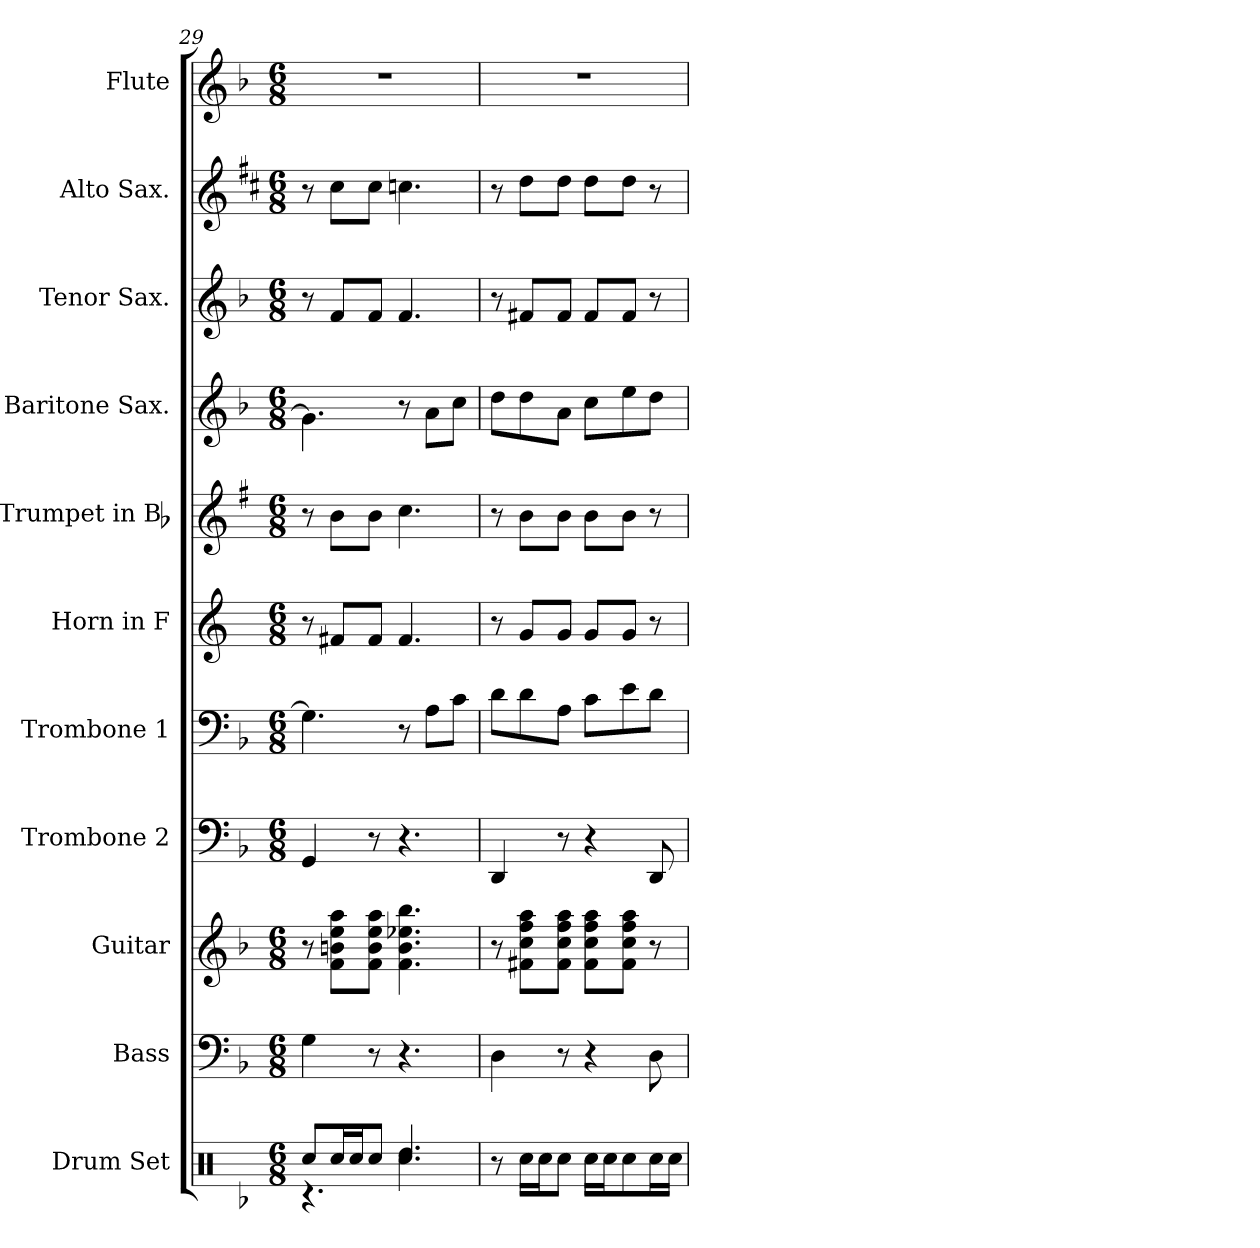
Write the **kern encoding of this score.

**kern	**kern	**kern	**kern	**kern	**kern	**kern	**kern	**kern	**kern	**kern
*part11	*part10	*part9	*part8	*part7	*part6	*part5	*part4	*part3	*part2	*part1
*staff11	*staff10	*staff9	*staff8	*staff7	*staff6	*staff5	*staff4	*staff3	*staff2	*staff1
*I"Drum Set	*I"Bass	*I"Guitar	*I"Trombone 2	*I"Trombone 1	*I"Horn in F	*I"Trumpet in Bb	*I"Baritone Sax.	*I"Tenor Sax.	*I"Alto Sax.	*I"Flute
*I'D. S.	*I'Bass	*I'Gtr.	*I'Tbn. 2	*I'Tbn. 1	*I'Hn.	*	*I'B. Sx.	*I'T. Sx.	*I'A. Sx.	*I'Fl.
*clefX	*clefF4	*clefG2	*clefF4	*clefF4	*clefG2	*clefG2	*clefG2	*clefG2	*clefG2	*clefG2
*	*ITrd7c12	*ITrd7c12	*	*	*ITrd4c7	*ITrd1c2	*ITrd12c21	*ITrd8c14	*ITrd5c9	*
*k[b-]	*k[b-]	*k[b-]	*k[b-]	*k[b-]	*k[b-]	*k[b-]	*k[b-]	*k[b-]	*k[b-]	*k[b-]
*F:	*F:	*F:	*F:	*F:	*F:	*F:	*F:	*F:	*F:	*F:
*M6/8	*M6/8	*M6/8	*M6/8	*M6/8	*M6/8	*M6/8	*M6/8	*M6/8	*M6/8	*M6/8
=29	=29	=29	=29	=29	=29	=29	=29	=29	=29	=29
!LO:N:head=solid	!	!	!	!	!	!	!	!	!	!
*^	*	*	*	*	*	*	*	*	*	*
8Rcc/L	4.rc	4GG\	8r	4GG/	4.G\]	8r	8r	4.G\]	8r	8r	2.r
!LO:N:head=solid	!	!	!	!	!	!	!	!	!	!	!
16Rcc/L	.	.	8F\ 8Bn\ 8e\ 8a\L	.	.	8Bn/L	8a\L	.	8F/L	8e\L	.
!LO:N:head=solid	!	!	!	!	!	!	!	!	!	!	!
16Rcc/J	.	.	.	.	.	.	.	.	.	.	.
!LO:N:head=solid	!	!	!	!	!	!	!	!	!	!	!
8Rcc/J	.	8r	8F\ 8B\ 8e\ 8a\J	8r	.	8B/J	8a\J	.	8F/J	8e\J	.
4.Rcc/	4.Rdd\	4.r	4.F\ 4.B\ 4.e-X\ 4.b-\	4.r	8r	4.B/	4.b-\	8r	4.F/	4.e-X\	.
.	.	.	.	.	8A\L	.	.	8A\L	.	.	.
.	.	.	.	.	8c\J	.	.	8c\J	.	.	.
*v	*v	*	*	*	*	*	*	*	*	*	*
=30	=30	=30	=30	=30	=30	=30	=30	=30	=30	=30
8r	4DD\	8r	4DD/	8d\L	8r	8r	8d\L	8r	8r	2.r
!LO:N:head=solid	!	!	!	!	!	!	!	!	!	!
16Rcc\LL	.	8F#X\ 8c\ 8f\ 8a\L	.	8d\	8c/L	8a\L	8d\	8F#X/L	8f\L	.
!LO:N:head=solid	!	!	!	!	!	!	!	!	!	!
16Rcc\J	.	.	.	.	.	.	.	.	.	.
!LO:N:head=solid	!	!	!	!	!	!	!	!	!	!
8Rcc\J	8r	8F#\ 8c\ 8f\ 8a\J	8r	8A\J	8c/J	8a\J	8A\J	8F#/J	8f\J	.
!LO:N:head=solid	!	!	!	!	!	!	!	!	!	!
16Rcc\LL	4r	8F#\ 8c\ 8f\ 8a\L	4r	8c\L	8c/L	8a\L	8c\L	8F#/L	8f\L	.
!LO:N:head=solid	!	!	!	!	!	!	!	!	!	!
16Rcc\J	.	.	.	.	.	.	.	.	.	.
!LO:N:head=solid	!	!	!	!	!	!	!	!	!	!
8Rcc\	.	8F#\ 8c\ 8f\ 8a\J	.	8e\	8c/J	8a\J	8e\	8F#/J	8f\J	.
!LO:N:head=solid	!	!	!	!	!	!	!	!	!	!
16Rcc\L	8DD\	8r	8DD/	8d\J	8r	8r	8d\J	8r	8r	.
!LO:N:head=solid	!	!	!	!	!	!	!	!	!	!
16Rcc\JJ	.	.	.	.	.	.	.	.	.	.
=	=	=	=	=	=	=	=	=	=	=
*-	*-	*-	*-	*-	*-	*-	*-	*-	*-	*-
